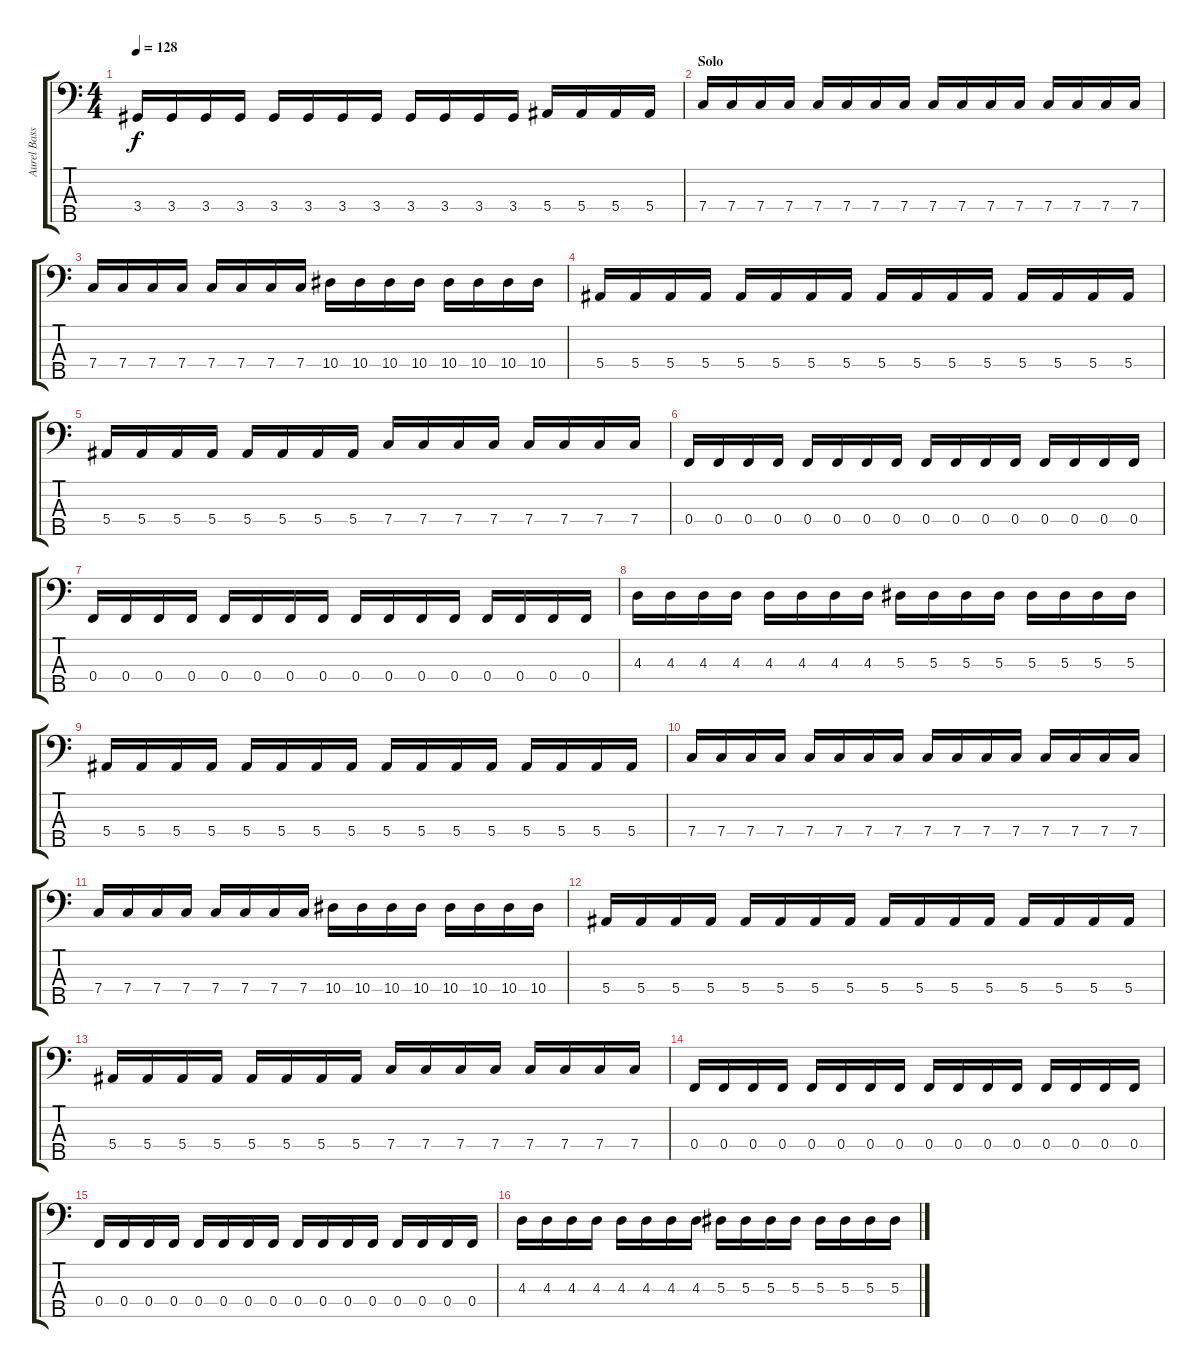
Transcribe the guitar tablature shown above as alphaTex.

\track ("Aurel Bass" "Aurel Bass") {instrument electricbassfinger}
\staff {score tabs}
\tuning (Ab2 Eb2 Bb1 F1 C1) {hide}
\ts (4 4)
\tempo 128
\clef f4
\ks c
3.4.16{dy f} 3.4.16 3.4.16 3.4.16 3.4.16 3.4.16 3.4.16 3.4.16 3.4.16 3.4.16 3.4.16 3.4.16 5.4.16 5.4.16 5.4.16 5.4.16 |
\section ("" "Solo")
7.4.16 7.4.16 7.4.16 7.4.16 7.4.16 7.4.16 7.4.16 7.4.16 7.4.16 7.4.16 7.4.16 7.4.16 7.4.16 7.4.16 7.4.16 7.4.16 |
7.4.16 7.4.16 7.4.16 7.4.16 7.4.16 7.4.16 7.4.16 7.4.16 10.4.16 10.4.16 10.4.16 10.4.16 10.4.16 10.4.16 10.4.16 10.4.16 |
5.4.16 5.4.16 5.4.16 5.4.16 5.4.16 5.4.16 5.4.16 5.4.16 5.4.16 5.4.16 5.4.16 5.4.16 5.4.16 5.4.16 5.4.16 5.4.16 |
5.4.16 5.4.16 5.4.16 5.4.16 5.4.16 5.4.16 5.4.16 5.4.16 7.4.16 7.4.16 7.4.16 7.4.16 7.4.16 7.4.16 7.4.16 7.4.16 |
0.4.16 0.4.16 0.4.16 0.4.16 0.4.16 0.4.16 0.4.16 0.4.16 0.4.16 0.4.16 0.4.16 0.4.16 0.4.16 0.4.16 0.4.16 0.4.16 |
0.4.16 0.4.16 0.4.16 0.4.16 0.4.16 0.4.16 0.4.16 0.4.16 0.4.16 0.4.16 0.4.16 0.4.16 0.4.16 0.4.16 0.4.16 0.4.16 |
4.3.16 4.3.16 4.3.16 4.3.16 4.3.16 4.3.16 4.3.16 4.3.16 5.3.16 5.3.16 5.3.16 5.3.16 5.3.16 5.3.16 5.3.16 5.3.16 |
5.4.16 5.4.16 5.4.16 5.4.16 5.4.16 5.4.16 5.4.16 5.4.16 5.4.16 5.4.16 5.4.16 5.4.16 5.4.16 5.4.16 5.4.16 5.4.16 |
7.4.16 7.4.16 7.4.16 7.4.16 7.4.16 7.4.16 7.4.16 7.4.16 7.4.16 7.4.16 7.4.16 7.4.16 7.4.16 7.4.16 7.4.16 7.4.16 |
7.4.16 7.4.16 7.4.16 7.4.16 7.4.16 7.4.16 7.4.16 7.4.16 10.4.16 10.4.16 10.4.16 10.4.16 10.4.16 10.4.16 10.4.16 10.4.16 |
5.4.16 5.4.16 5.4.16 5.4.16 5.4.16 5.4.16 5.4.16 5.4.16 5.4.16 5.4.16 5.4.16 5.4.16 5.4.16 5.4.16 5.4.16 5.4.16 |
5.4.16 5.4.16 5.4.16 5.4.16 5.4.16 5.4.16 5.4.16 5.4.16 7.4.16 7.4.16 7.4.16 7.4.16 7.4.16 7.4.16 7.4.16 7.4.16 |
0.4.16 0.4.16 0.4.16 0.4.16 0.4.16 0.4.16 0.4.16 0.4.16 0.4.16 0.4.16 0.4.16 0.4.16 0.4.16 0.4.16 0.4.16 0.4.16 |
0.4.16 0.4.16 0.4.16 0.4.16 0.4.16 0.4.16 0.4.16 0.4.16 0.4.16 0.4.16 0.4.16 0.4.16 0.4.16 0.4.16 0.4.16 0.4.16 |
4.3.16 4.3.16 4.3.16 4.3.16 4.3.16 4.3.16 4.3.16 4.3.16 5.3.16 5.3.16 5.3.16 5.3.16 5.3.16 5.3.16 5.3.16 5.3.16
